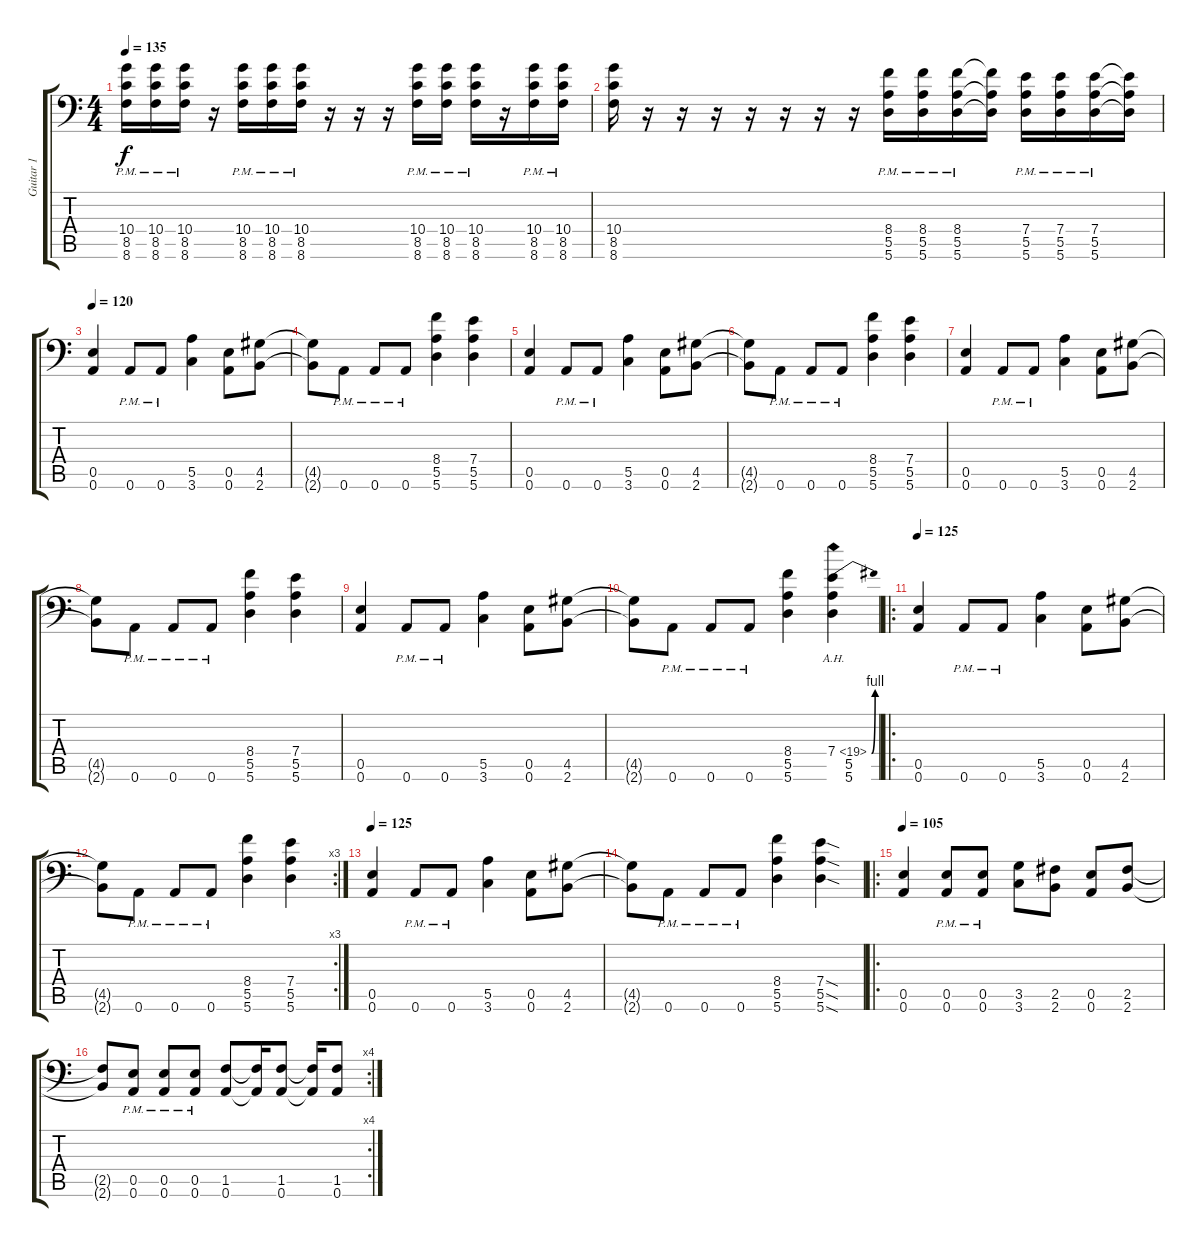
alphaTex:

\track ("Guitar 1" "Guitar 1") {instrument distortionguitar}
\staff {score tabs}
\tuning (B3 Gb3 D3 A2 E2 A1) {hide}
\ts (4 4)
\tempo 135
\clef f4
\ks c
(10.4 8.5 8.6{pm}).16{dy f} (10.4 8.5 8.6{pm}).16 (10.4 8.5 8.6{pm}).16 r.16 (10.4 8.5 8.6{pm}).16 (10.4 8.5 8.6{pm}).16 (10.4 8.5 8.6{pm}).16 r.16 r.16 r.16 (10.4 8.5 8.6{pm}).16 (10.4 8.5 8.6{pm}).16 (10.4 8.5 8.6{pm}).16 r.16 (10.4 8.5 8.6{pm}).16 (10.4 8.5 8.6{pm}).16 |
(10.4 8.5 8.6).16 r.16 r.16 r.16 r.16 r.16 r.16 r.16 (8.4 5.5 5.6{pm}).16 (8.4 5.5 5.6{pm}).16 (8.4 5.5 5.6{pm}).16 (8.4{t} 5.5{t} 5.6{t}).16 (7.4 5.5 5.6{pm}).16 (7.4 5.5 5.6{pm}).16 (7.4 5.5 5.6{pm}).16 (7.4{t} 5.5{t} 5.6{t}).16 |
\tempo 120
(0.5 0.6).4 0.6{pm}.8 0.6{pm}.8 (5.5 3.6).4 (0.5 0.6).8 (4.5 2.6).8 |
(4.5{t} 2.6{t}).8 0.6{pm}.8 0.6{pm}.8 0.6{pm}.8 (8.4 5.5 5.6).4 (7.4 5.5 5.6).4 |
(0.5 0.6).4 0.6{pm}.8 0.6{pm}.8 (5.5 3.6).4 (0.5 0.6).8 (4.5 2.6).8 |
(4.5{t} 2.6{t}).8 0.6{pm}.8 0.6{pm}.8 0.6{pm}.8 (8.4 5.5 5.6).4 (7.4 5.5 5.6).4 |
(0.5 0.6).4 0.6{pm}.8 0.6{pm}.8 (5.5 3.6).4 (0.5 0.6).8 (4.5 2.6).8 |
(4.5{t} 2.6{t}).8 0.6{pm}.8 0.6{pm}.8 0.6{pm}.8 (8.4 5.5 5.6).4 (7.4 5.5 5.6).4 |
(0.5 0.6).4 0.6{pm}.8 0.6{pm}.8 (5.5 3.6).4 (0.5 0.6).8 (4.5 2.6).8 |
(4.5{t} 2.6{t}).8 0.6{pm}.8 0.6{pm}.8 0.6{pm}.8 (8.4 5.5 5.6).4 (7.4{be (bend 0 0 60 4) ah 12} 5.5 5.6).4 |
\ro
\tempo 120
\tempo 125
(0.5 0.6).4 0.6{pm}.8 0.6{pm}.8 (5.5 3.6).4 (0.5 0.6).8 (4.5 2.6).8 |
\rc 3
(4.5{t} 2.6{t}).8 0.6{pm}.8 0.6{pm}.8 0.6{pm}.8 (8.4 5.5 5.6).4 (7.4 5.5 5.6).4 |
\tempo 115
\tempo 125
(0.5 0.6).4 0.6{pm}.8 0.6{pm}.8 (5.5 3.6).4 (0.5 0.6).8 (4.5 2.6).8 |
(4.5{t} 2.6{t}).8 0.6{pm}.8 0.6{pm}.8 0.6{pm}.8 (8.4 5.5 5.6).4 (7.4{sod} 5.5{sod} 5.6{sod}).4 |
\ro
\tempo 105
(0.5 0.6).4 (0.5{pm} 0.6{pm}).8 (0.5{pm} 0.6{pm}).8 (3.5 3.6).8 (2.5 2.6).8 (0.5 0.6).8 (2.5 2.6).8 |
\rc 4
(2.5{t} 2.6{t}).8 (0.5{pm} 0.6{pm}).8 (0.5{pm} 0.6{pm}).8 (0.5{pm} 0.6{pm}).8 (1.5 0.6).8 (1.5{t} 0.6{t}).16 (1.5 0.6).8 (1.5{t} 0.6{t}).16 (1.5 0.6).8
